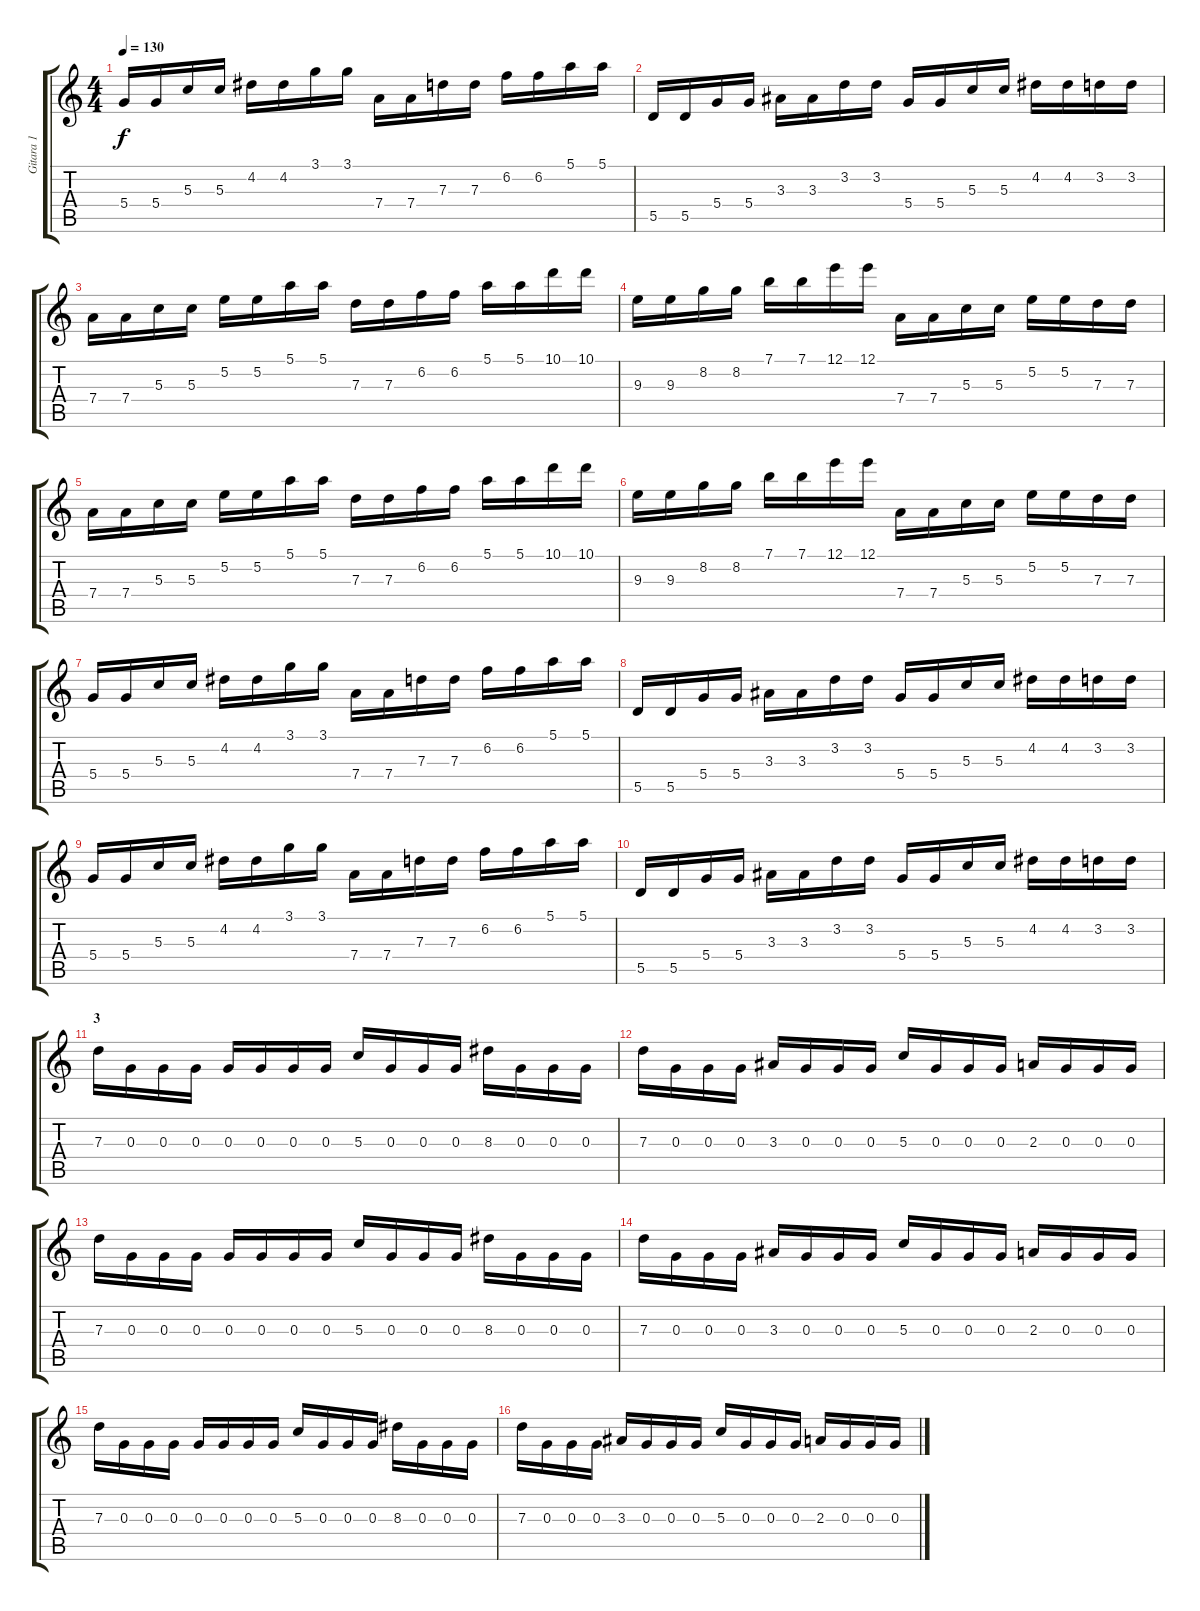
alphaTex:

\track ("Gitara 1" "Gitara 1") {instrument overdrivenguitar}
\staff {score tabs}
\tuning (E4 B3 G3 D3 A2 E2) {hide}
\ts (4 4)
\tempo 130
\clef g2
\ks c
5.4.16{dy f} 5.4.16 5.3.16 5.3.16 4.2.16 4.2.16 3.1.16 3.1.16 7.4.16 7.4.16 7.3.16 7.3.16 6.2.16 6.2.16 5.1.16 5.1.16 |
5.5.16 5.5.16 5.4.16 5.4.16 3.3.16 3.3.16 3.2.16 3.2.16 5.4.16 5.4.16 5.3.16 5.3.16 4.2.16 4.2.16 3.2.16 3.2.16 |
7.4.16 7.4.16 5.3.16 5.3.16 5.2.16 5.2.16 5.1.16 5.1.16 7.3.16 7.3.16 6.2.16 6.2.16 5.1.16 5.1.16 10.1.16 10.1.16 |
9.3.16 9.3.16 8.2.16 8.2.16 7.1.16 7.1.16 12.1.16 12.1.16 7.4.16 7.4.16 5.3.16 5.3.16 5.2.16 5.2.16 7.3.16 7.3.16 |
7.4.16 7.4.16 5.3.16 5.3.16 5.2.16 5.2.16 5.1.16 5.1.16 7.3.16 7.3.16 6.2.16 6.2.16 5.1.16 5.1.16 10.1.16 10.1.16 |
9.3.16 9.3.16 8.2.16 8.2.16 7.1.16 7.1.16 12.1.16 12.1.16 7.4.16 7.4.16 5.3.16 5.3.16 5.2.16 5.2.16 7.3.16 7.3.16 |
5.4.16 5.4.16 5.3.16 5.3.16 4.2.16 4.2.16 3.1.16 3.1.16 7.4.16 7.4.16 7.3.16 7.3.16 6.2.16 6.2.16 5.1.16 5.1.16 |
5.5.16 5.5.16 5.4.16 5.4.16 3.3.16 3.3.16 3.2.16 3.2.16 5.4.16 5.4.16 5.3.16 5.3.16 4.2.16 4.2.16 3.2.16 3.2.16 |
5.4.16 5.4.16 5.3.16 5.3.16 4.2.16 4.2.16 3.1.16 3.1.16 7.4.16 7.4.16 7.3.16 7.3.16 6.2.16 6.2.16 5.1.16 5.1.16 |
5.5.16 5.5.16 5.4.16 5.4.16 3.3.16 3.3.16 3.2.16 3.2.16 5.4.16 5.4.16 5.3.16 5.3.16 4.2.16 4.2.16 3.2.16 3.2.16 |
\section ("" "3")
7.3.16 0.3.16 0.3.16 0.3.16 0.3.16 0.3.16 0.3.16 0.3.16 5.3.16 0.3.16 0.3.16 0.3.16 8.3.16 0.3.16 0.3.16 0.3.16 |
7.3.16 0.3.16 0.3.16 0.3.16 3.3.16 0.3.16 0.3.16 0.3.16 5.3.16 0.3.16 0.3.16 0.3.16 2.3.16 0.3.16 0.3.16 0.3.16 |
7.3.16 0.3.16 0.3.16 0.3.16 0.3.16 0.3.16 0.3.16 0.3.16 5.3.16 0.3.16 0.3.16 0.3.16 8.3.16 0.3.16 0.3.16 0.3.16 |
7.3.16 0.3.16 0.3.16 0.3.16 3.3.16 0.3.16 0.3.16 0.3.16 5.3.16 0.3.16 0.3.16 0.3.16 2.3.16 0.3.16 0.3.16 0.3.16 |
7.3.16 0.3.16 0.3.16 0.3.16 0.3.16 0.3.16 0.3.16 0.3.16 5.3.16 0.3.16 0.3.16 0.3.16 8.3.16 0.3.16 0.3.16 0.3.16 |
7.3.16 0.3.16 0.3.16 0.3.16 3.3.16 0.3.16 0.3.16 0.3.16 5.3.16 0.3.16 0.3.16 0.3.16 2.3.16 0.3.16 0.3.16 0.3.16
